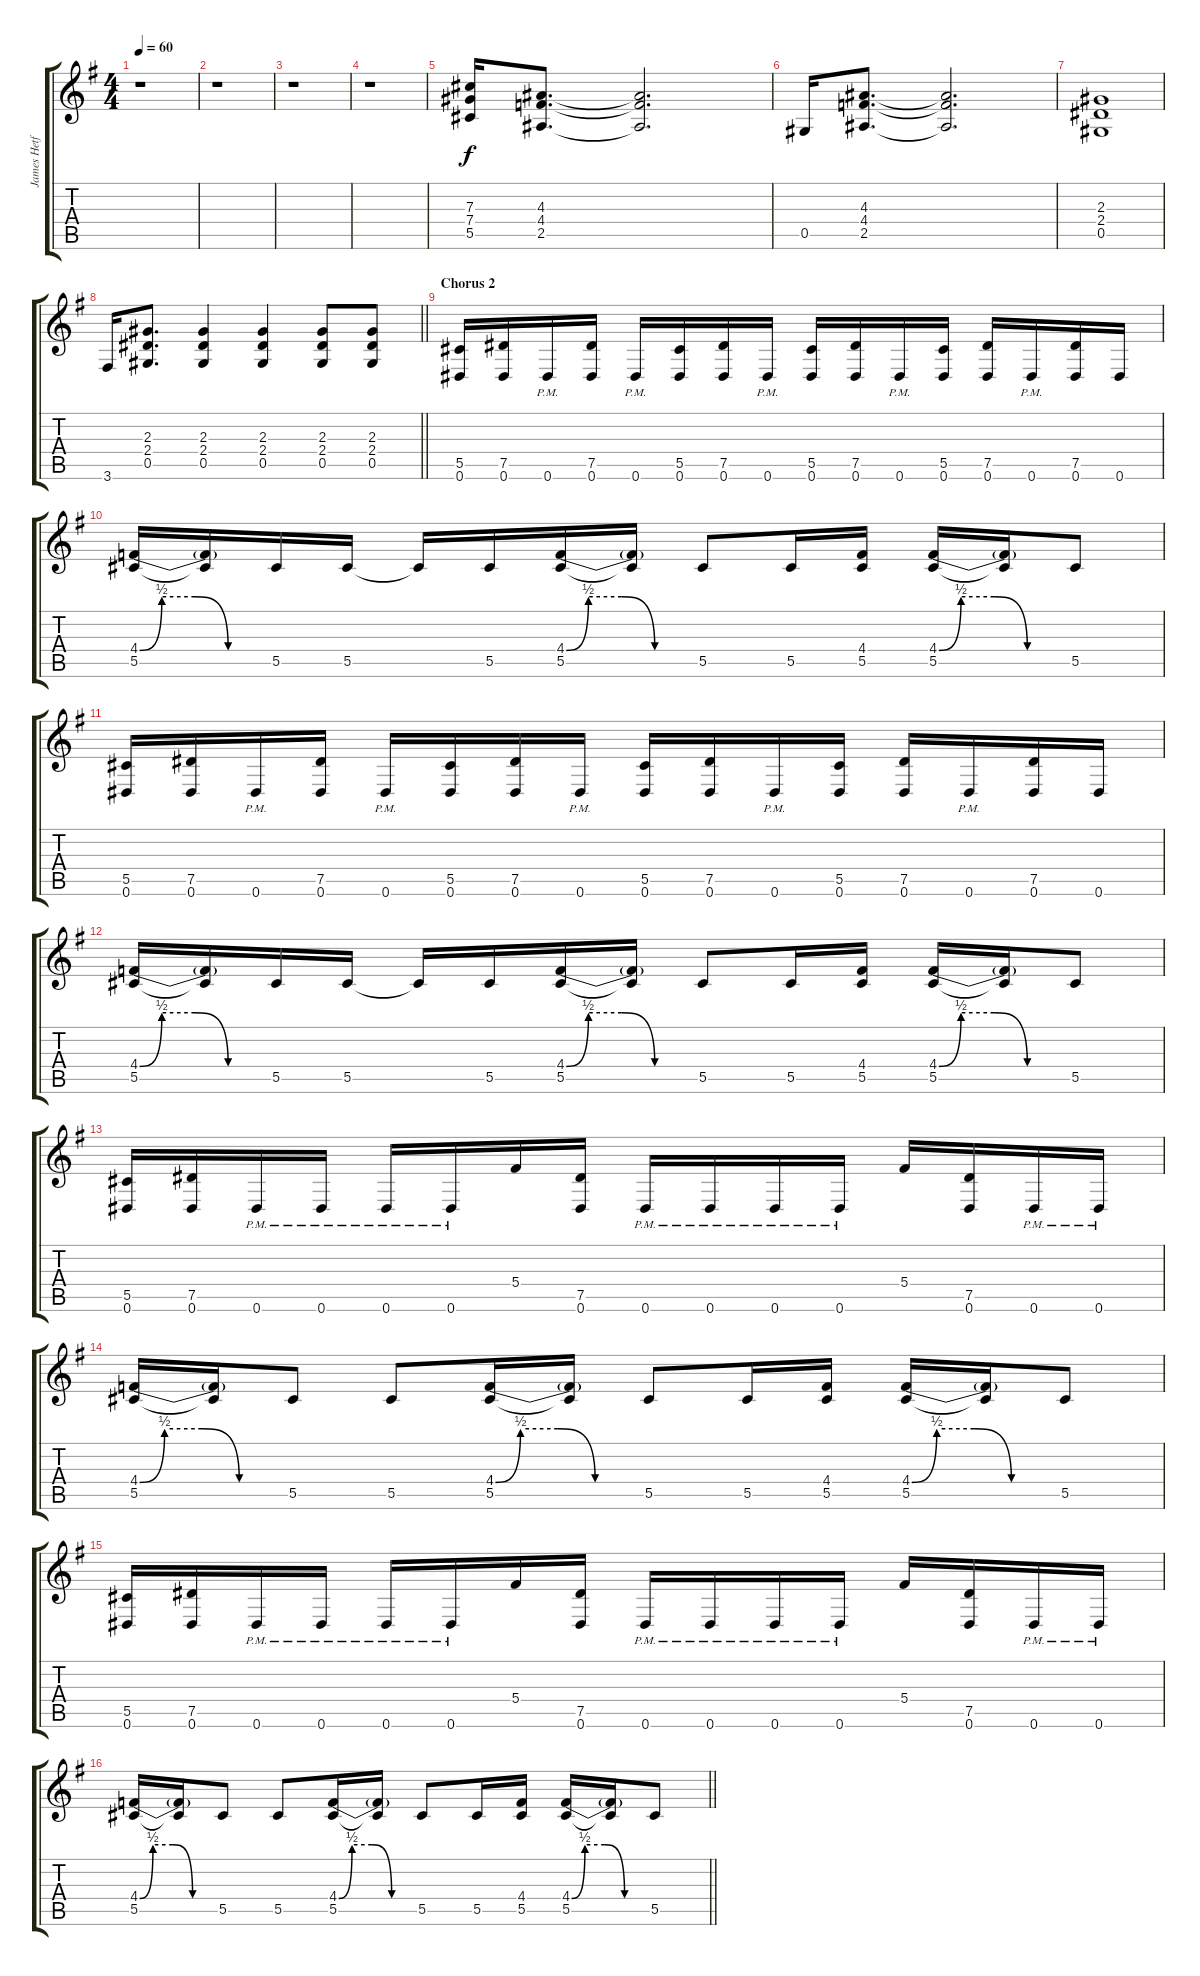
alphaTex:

\track ("James Hetfield [Guitar]" "James Hetf") {instrument distortionguitar}
\staff {score tabs}
\tuning (Eb4 Bb3 Gb3 Db3 Ab2 Eb2) {hide}
\ts (4 4)
\tempo 60
\clef g2
\ks g
r.1{dy f} |
r.1 |
r.1 |
r.1 |
(7.3 7.4 5.5).16 (4.3 4.4 2.5).8{d} (4.3{t} 4.4{t} 2.5{t}).2{d} |
0.5.16 (4.3 4.4 2.5).8{d} (4.3{t} 4.4{t} 2.5{t}).2{d} |
(2.3 2.4 0.5).1 |
\barLineRight lightlight
3.6.16 (2.3 2.4 0.5).8{d} (2.3 2.4 0.5).4 (2.3 2.4 0.5).4 (2.3 2.4 0.5).8 (2.3 2.4 0.5).8 |
\section ("" "Chorus 2")
(5.5 0.6).16 (7.5 0.6).16 0.6{pm}.16 (7.5 0.6).16 0.6{pm}.16 (5.5 0.6).16 (7.5 0.6).16 0.6{pm}.16 (5.5 0.6).16 (7.5 0.6).16 0.6{pm}.16 (5.5 0.6).16 (7.5 0.6).16 0.6{pm}.16 (7.5 0.6).16 0.6.16 |
(4.4{be (custom 0 0 10 2 25 2 40 0 60 0)} 5.5).16 (4.4{t} 5.5{t}).16 5.5.16 5.5.16 5.5{t}.16 5.5.16 (4.4{be (custom 0 0 10 2 25 2 40 0 60 0)} 5.5).16 (4.4{t} 5.5{t}).16 5.5.8 5.5.16 (4.4 5.5).16 (4.4{be (custom 0 0 10 2 25 2 40 0 60 0)} 5.5).16 (4.4{t} 5.5{t}).16 5.5.8 |
(5.5 0.6).16 (7.5 0.6).16 0.6{pm}.16 (7.5 0.6).16 0.6{pm}.16 (5.5 0.6).16 (7.5 0.6).16 0.6{pm}.16 (5.5 0.6).16 (7.5 0.6).16 0.6{pm}.16 (5.5 0.6).16 (7.5 0.6).16 0.6{pm}.16 (7.5 0.6).16 0.6.16 |
(4.4{be (custom 0 0 10 2 25 2 40 0 60 0)} 5.5).16 (4.4{t} 5.5{t}).16 5.5.16 5.5.16 5.5{t}.16 5.5.16 (4.4{be (custom 0 0 10 2 25 2 40 0 60 0)} 5.5).16 (4.4{t} 5.5{t}).16 5.5.8 5.5.16 (4.4 5.5).16 (4.4{be (custom 0 0 10 2 25 2 40 0 60 0)} 5.5).16 (4.4{t} 5.5{t}).16 5.5.8 |
(5.5 0.6).16 (7.5 0.6).16 0.6{pm}.16 0.6{pm}.16 0.6{pm}.16 0.6{pm}.16 5.4.16 (7.5 0.6).16 0.6{pm}.16 0.6{pm}.16 0.6{pm}.16 0.6{pm}.16 5.4.16 (7.5 0.6).16 0.6{pm}.16 0.6{pm}.16 |
(4.4{be (custom 0 0 10 2 25 2 40 0 60 0)} 5.5).16 (4.4{t} 5.5{t}).16 5.5.8 5.5.8 (4.4{be (custom 0 0 10 2 25 2 40 0 60 0)} 5.5).16 (4.4{t} 5.5{t}).16 5.5.8 5.5.16 (4.4 5.5).16 (4.4{be (custom 0 0 10 2 25 2 40 0 60 0)} 5.5).16 (4.4{t} 5.5{t}).16 5.5.8 |
(5.5 0.6).16 (7.5 0.6).16 0.6{pm}.16 0.6{pm}.16 0.6{pm}.16 0.6{pm}.16 5.4.16 (7.5 0.6).16 0.6{pm}.16 0.6{pm}.16 0.6{pm}.16 0.6{pm}.16 5.4.16 (7.5 0.6).16 0.6{pm}.16 0.6{pm}.16 |
\barLineRight lightlight
(4.4{be (custom 0 0 10 2 25 2 40 0 60 0)} 5.5).16 (4.4{t} 5.5{t}).16 5.5.8 5.5.8 (4.4{be (custom 0 0 10 2 25 2 40 0 60 0)} 5.5).16 (4.4{t} 5.5{t}).16 5.5.8 5.5.16 (4.4 5.5).16 (4.4{be (custom 0 0 10 2 25 2 40 0 60 0)} 5.5).16 (4.4{t} 5.5{t}).16 5.5.8
